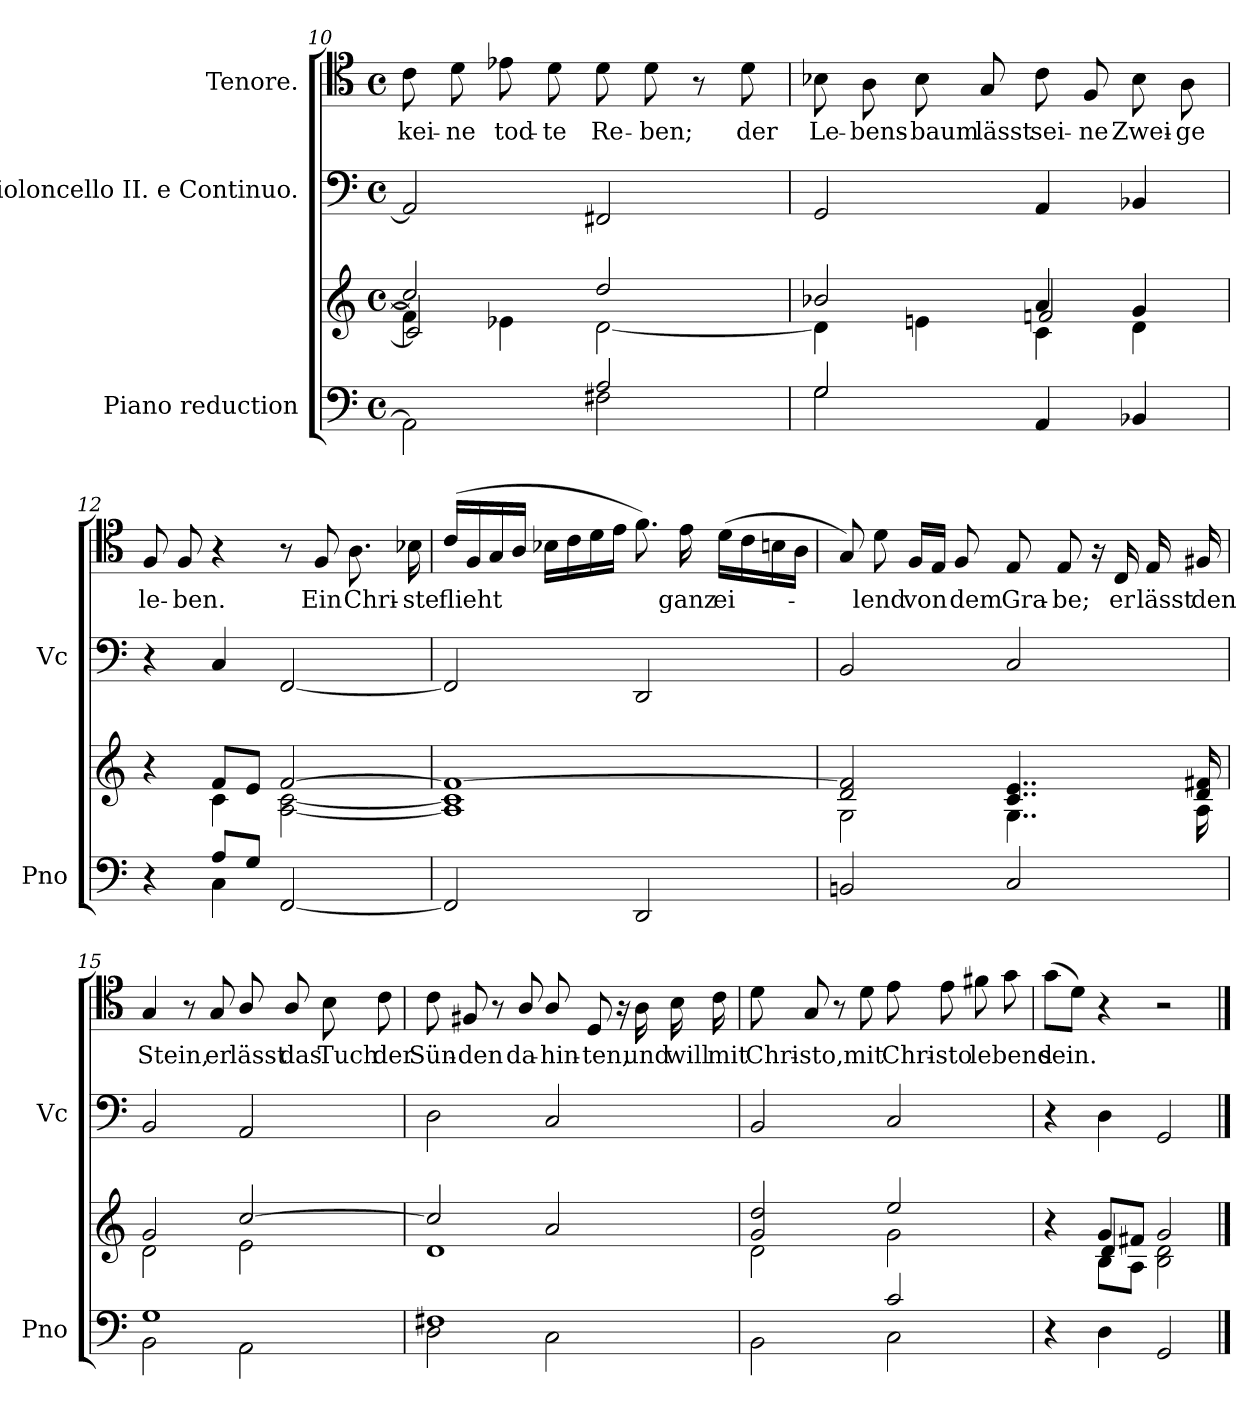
**kern	**kern	**kern	**kern	**text
*part3	*part3	*part2	*part1	*part1
*staff4	*staff3	*staff2	*staff1	*staff1
*I"Piano reduction	*	*I"Violoncello II.  e Continuo.	*I"Tenore.	*
*I'Pno	*	*I'Vc	*	*
!!LO:LB:g=z
*clefF4	*clefG2	*clefF4	*clefC4	*
*k[]	*k[]	*k[]	*k[]	*
*M4/4	*M4/4	*M4/4	*M4/4	*
*met(c)	*met(c)	*met(c)	*met(c)	*
=10	=10	=10	=10	=10
*^	*^	*	*	*
*	*	*	*^	*	*	*
!	!	!	!	!	!	!	!LO:LY:b
2ryy	2AA\]	2cc/]	4f\]	2c/]	2AA/]	8c\	kei-
!	!	!	!	!	!	!	!LO:LY:b
.	.	.	.	.	.	8d\	-ne
!	!	!	!	!	!	!	!LO:LY:b
.	.	.	4e-X\	.	.	8e-X\	tod-
!	!	!	!	!	!	!	!LO:LY:b
.	.	.	.	.	.	8d\	-te
!	!	!	!	!	!	!	!LO:LY:b
2A/	2F#X\	2dd/	[2d\	2ryy	2FF#X/	8d\	Re-
!	!	!	!	!	!	!	!LO:LY:b
.	.	.	.	.	.	8d\	-ben;
.	.	.	.	.	.	8r	.
!	!	!	!	!	!	!	!LO:LY:b
.	.	.	.	.	.	8d\	der
=11	=11	=11	=11	=11	=11	=11	=11
!	!	!	!	!	!	!	!LO:LY:b
2G/	2G\	2b-X/	4d\]	2ryy	2GG/	8B-X\	Le-
!	!	!	!	!	!	!	!LO:LY:b
.	.	.	.	.	.	8A\	-bens-
!	!	!	!	!	!	!	!LO:LY:b
.	.	.	4en\	.	.	8B-\	-baum
!	!	!	!	!	!	!	!LO:LY:b
.	.	.	.	.	.	8G/	lässt
!	!	!	!	!	!	!	!LO:LY:b
2ryy	4AA/	4a/	4c\	2fn/	4AA/	8c\	sei-
!	!	!	!	!	!	!	!LO:LY:b
.	.	.	.	.	.	8F/	-ne
!	!	!	!	!	!	!	!LO:LY:b
.	4BB-X/	4g/	4d\	.	4BB-X/	8B-\	Zwei-
!	!	!	!	!	!	!	!LO:LY:b
.	.	.	.	.	.	8A\	-ge
*	*	*	*v	*v	*	*	*
=12	=12	=12	=12	=12	=12	=12
!	!	!	!	!	!	!LO:LY:b
4r	4ryy	4r	4ryy	4r	8F/	le-
!	!	!	!	!	!	!LO:LY:b
.	.	.	.	.	8F/	-ben.
8A/L	4C\	8f/L	4c\	4C/	4r	.
8G/J	.	8e/J	.	.	.	.
[<2FF/	2ryy	[2f/	[2A\ [2c\	[2FF/	8r	.
!	!	!	!	!	!	!LO:LY:b
.	.	.	.	.	8F/	Ein
!	!	!	!	!	!	!LO:LY:b
.	.	.	.	.	8.A\	Chri-
!	!	!	!	!	!	!LO:LY:b
.	.	.	.	.	16B-X\	-ste
*v	*v	*	*	*	*	*
=13	=13	=13	=13	=13	=13
!	!	!	!	!	!LO:LY:b
2FF/]	1f_	1A] 1c]	2FF/]	(>16c/LL	flieht
.	.	.	.	16F/	.
.	.	.	.	16G/	.
.	.	.	.	16A/JJ	.
.	.	.	.	16B-X\LL	.
.	.	.	.	16c\	.
.	.	.	.	16d\	.
.	.	.	.	16e\JJ	.
2DD/	.	.	2DD/	8.f\)	.
!	!	!	!	!	!LO:LY:b
.	.	.	.	16e\	ganz
!	!	!	!	!	!LO:LY:b
.	.	.	.	(>16d\LL	ei-
.	.	.	.	16c\	.
.	.	.	.	16Bn\	.
.	.	.	.	16A\JJ	.
!!LO:LB:g=z
=14	=14	=14	=14	=14	=14
2BBn/	2d/ 2f/]	2G\	2BB/	8G/)	.
!	!	!	!	!	!LO:LY:b
.	.	.	.	8d\	-lend
!	!	!	!	!	!LO:LY:b
.	.	.	.	16F/LL	von
.	.	.	.	16E/JJ	.
!	!	!	!	!	!LO:LY:b
.	.	.	.	8F/	dem
!	!	!	!	!	!LO:LY:b
2C/	4..c/ 4..e/	4..G\	2C/	8E/	Gra-
!	!	!	!	!	!LO:LY:b
.	.	.	.	8E/	-be;
.	.	.	.	16r	.
!	!	!	!	!	!LO:LY:b
.	.	.	.	16C/	er
!	!	!	!	!	!LO:LY:b
.	.	.	.	16E/	lässt
!	!	!	!	!	!LO:LY:b
.	16d/ 16f#X/	16A\	.	16F#X/	den
=15	=15	=15	=15	=15	=15
*^	*	*	*	*	*
!	!	!	!	!	!	!LO:LY:b
1G	2BB\	2g/	2d\	2BB/	4G/	Stein,
.	.	.	.	.	8r	.
!	!	!	!	!	!	!LO:LY:b
.	.	.	.	.	8G/	er
!	!	!	!	!	!	!LO:LY:b
.	2AA\	[2cc/	2e\	2AA/	8A/	lässt
!	!	!	!	!	!	!LO:LY:b
.	.	.	.	.	8A/	das
!	!	!	!	!	!	!LO:LY:b
.	.	.	.	.	8B\	Tuch
!	!	!	!	!	!	!LO:LY:b
.	.	.	.	.	8c\	der
=16	=16	=16	=16	=16	=16	=16
!	!	!	!	!	!	!LO:LY:b
1F#X	2D\	2cc/]	1d	2D\	8c\	Sün-
!	!	!	!	!	!	!LO:LY:b
.	.	.	.	.	8F#X/	-den
.	.	.	.	.	8r	.
!	!	!	!	!	!	!LO:LY:b
.	.	.	.	.	8A/	da-
!	!	!	!	!	!	!LO:LY:b
.	2C\	2a/	.	2C/	8A/	-hin-
!	!	!	!	!	!	!LO:LY:b
.	.	.	.	.	8D/	-ten,
.	.	.	.	.	16r	.
!	!	!	!	!	!	!LO:LY:b
.	.	.	.	.	16A\	und
!	!	!	!	!	!	!LO:LY:b
.	.	.	.	.	16B\	will
!	!	!	!	!	!	!LO:LY:b
.	.	.	.	.	16c\	mit
=17	=17	=17	=17	=17	=17	=17
!	!	!	!	!	!	!LO:LY:b
2ryy	2BB\	2g/ 2dd/	2d\	2BB/	8d\	Chri-
!	!	!	!	!	!	!LO:LY:b
.	.	.	.	.	8G/	-sto,
.	.	.	.	.	8r	.
!	!	!	!	!	!	!LO:LY:b
.	.	.	.	.	8d\	mit
!	!	!	!	!	!	!LO:LY:b
2c/	2C\	2ee/	2g\	2C/	8e\	Chri-
!	!	!	!	!	!	!LO:LY:b
.	.	.	.	.	8e\	-sto
!	!	!	!	!	!	!LO:LY:b
.	.	.	.	.	8f#X\	lebend
.	.	.	.	.	8g\	.
*v	*v	*	*	*	*	*
=18	=18	=18	=18	=18	=18
*	*	*^	*	*	*
!	!	!	!	!	!	!LO:LY:b
4r	4r	4ryy	4ryy	4r	(>8g\L	sein.
.	.	.	.	.	8d\J)	.
4D\	8g/L	8B\L	4d/	4D\	4r	.
.	8f#X/J	8A\J	.	.	.	.
2GG/	2g/	2B\ 2d\	2ryy	2GG/	2r	.
*	*v	*v	*v	*	*	*
==	==	==	==	==
*-	*-	*-	*-	*-
